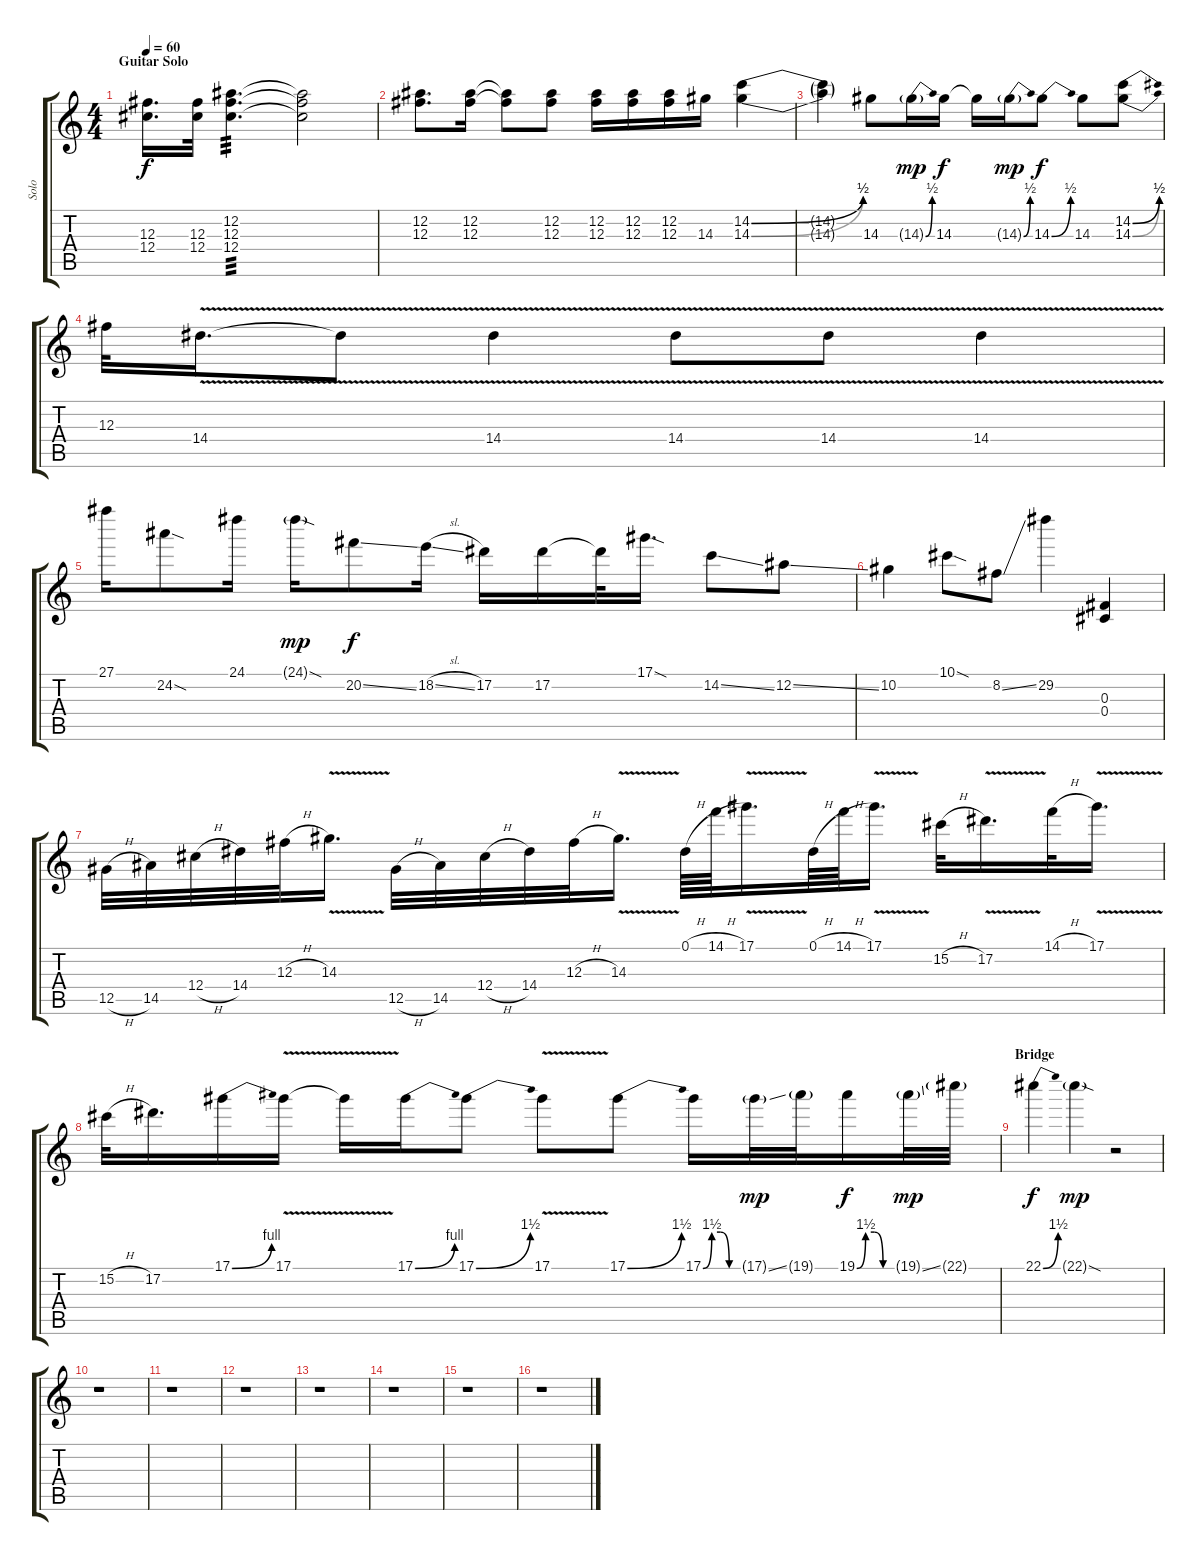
\track ("Solo" "Solo") {instrument distortionguitar}
\staff {score tabs}
\tuning (Eb4 Bb3 Gb3 Db3 Ab2 Eb2) {hide}
\ts (4 4)
\section ("" "Guitar Solo")
\tempo 60
\clef g2
\ks c
(12.3 12.4).16{d dy f} (12.3 12.4).32 (12.2 12.3 12.4).4{d tp 3} (12.2{t} 12.3{t} 12.4{t}).2 |
(12.2 12.3).8{d} (12.2 12.3).16 (12.2{t} 12.3{t}).8 (12.2 12.3).8 (12.2 12.3).16 (12.2 12.3).16 (12.2 12.3).16 14.3.16 (14.2{be (bend 0 0 60 2)} 14.3{be (bend 0 0 60 2)}).4 |
(14.2{t} 14.3{t}).4 14.3.8 14.3{be (bend 0 0 60 2) g}.16{dy mp} 14.3.16{dy f} 14.3{t}.16 14.3{be (bend 0 0 60 2) g}.16{dy mp} 14.3{be (bend 0 0 60 2)}.8{dy f} 14.3.8 (14.2{be (bend 0 0 60 2)} 14.3{be (bend 0 0 60 2)}).8 |
12.3.32 14.4{v}.16{d} 14.4{t}.8 14.4{v}.4 14.4{v}.8 14.4{v}.8 14.4{v}.4 |
27.1.16 24.2{sod}.8 24.1.16 24.1{sod g}.16{dy mp} 20.2{ss}.8{dy f} 18.2{sl}.16 17.2.16 17.2.16 17.2{t}.32 17.1{sod}.16{d} 14.2{ss}.8 12.2{ss}.8 |
10.2.4 10.1{sod}.8 8.2{ss}.8 29.2.4 (0.3 0.4).4 |
12.5{h}.32 14.5.32 12.4{h}.32 14.4.32 12.3{h}.32 14.3{v}.16{d} 12.5{h}.32 14.5.32 12.4{h}.32 14.4.32 12.3{h}.32 14.3{v}.16{d} 0.1{h}.64 14.1{h}.64 17.1{v}.16{d} 0.1{h}.64 14.1{h}.64 17.1{v}.16{d} 15.2{h}.32 17.2{v}.16{d} 14.1{h}.32 17.1{v}.16{d} |
15.2{h}.32 17.2.16{d} 17.1{be (bend 0 0 60 4)}.16 17.1{v}.16 17.1{t}.16 17.1{be (bend 0 0 60 4)}.16 17.1{be (bend 0 0 60 6)}.8 17.1{v}.8 17.1{be (bend 0 0 60 6)}.8 17.1{be (custom 0 0 15 6 30 6 45 0 60 0)}.16 17.1{ss g}.32{dy mp} 19.1{g}.32 19.1{be (custom 0 0 15 6 30 6 45 0 60 0)}.16{dy f} 19.1{ss g}.32{dy mp} 22.1{g}.32 |
\section ("" "Bridge")
22.1{be (bend 0 0 60 6)}.4{dy f} 22.1{sod g}.4{dy mp} r.2 |
r.1 |
r.1 |
r.1 |
r.1 |
r.1 |
r.1 |
r.1
